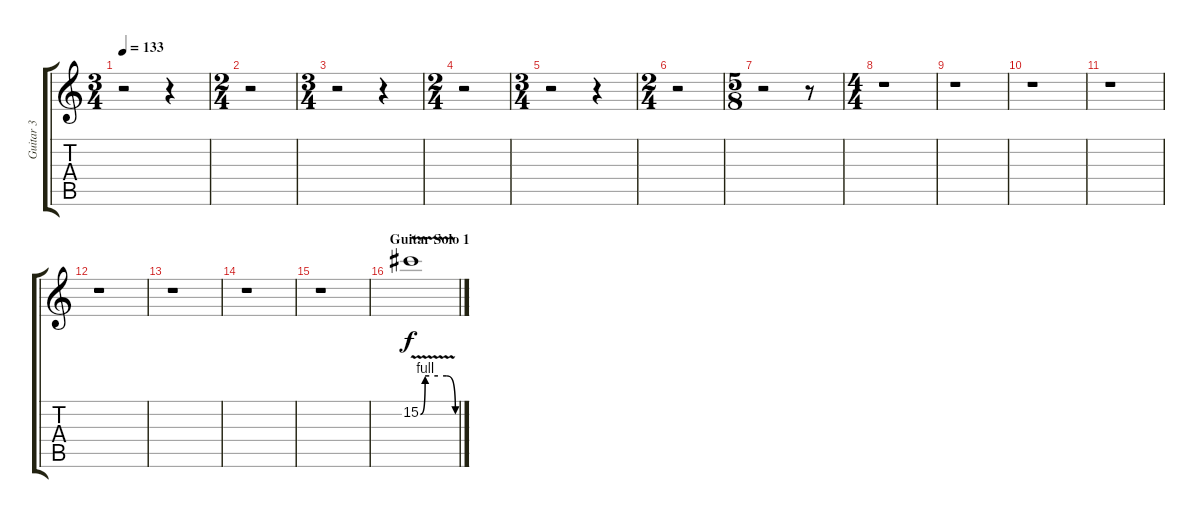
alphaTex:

\track ("Guitar 3" "Guitar 3") {instrument distortionguitar}
\staff {score tabs}
\tuning (Eb4 Bb3 Gb3 Db3 Ab2 Eb2) {hide}
\ts (3 4)
\tempo 133
\clef g2
\ks c
r.2{dy f} r.4 |
\ts (2 4)
r.2 |
\ts (3 4)
r.2 r.4 |
\ts (2 4)
r.2 |
\ts (3 4)
r.2 r.4 |
\ts (2 4)
\section ("" "")
r.2 |
\ts (5 8)
r.2 r.8 |
\ts (4 4)
\section ("" "")
r.1 |
r.1 |
r.1 |
r.1 |
r.1 |
r.1 |
r.1 |
r.1 |
\section ("" "Guitar Solo 1")
15.2{be (custom 0 0 8 4 15 4 30 4 45 4 60 0) v}.1
